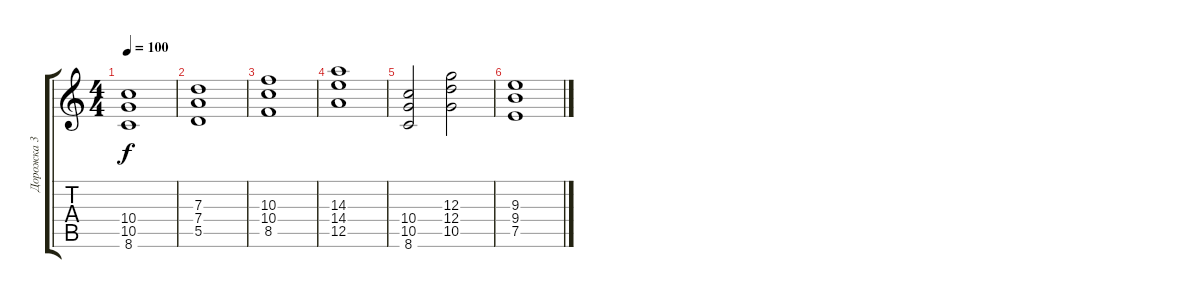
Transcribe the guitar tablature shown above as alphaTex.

\track ("Дорожка 3" "Дорожка 3") {instrument acousticguitarsteel}
\staff {score tabs}
\tuning (E4 B3 G3 D3 A2 E2) {hide}
\ts (4 4)
\tempo 100
\clef g2
\ks c
(10.4 10.5 8.6).1{dy f} |
(7.3 7.4 5.5).1 |
(10.3 10.4 8.5).1 |
(14.3 14.4 12.5).1 |
(10.4 10.5 8.6).2 (12.3 12.4 10.5).2 |
(9.3 9.4 7.5).1
